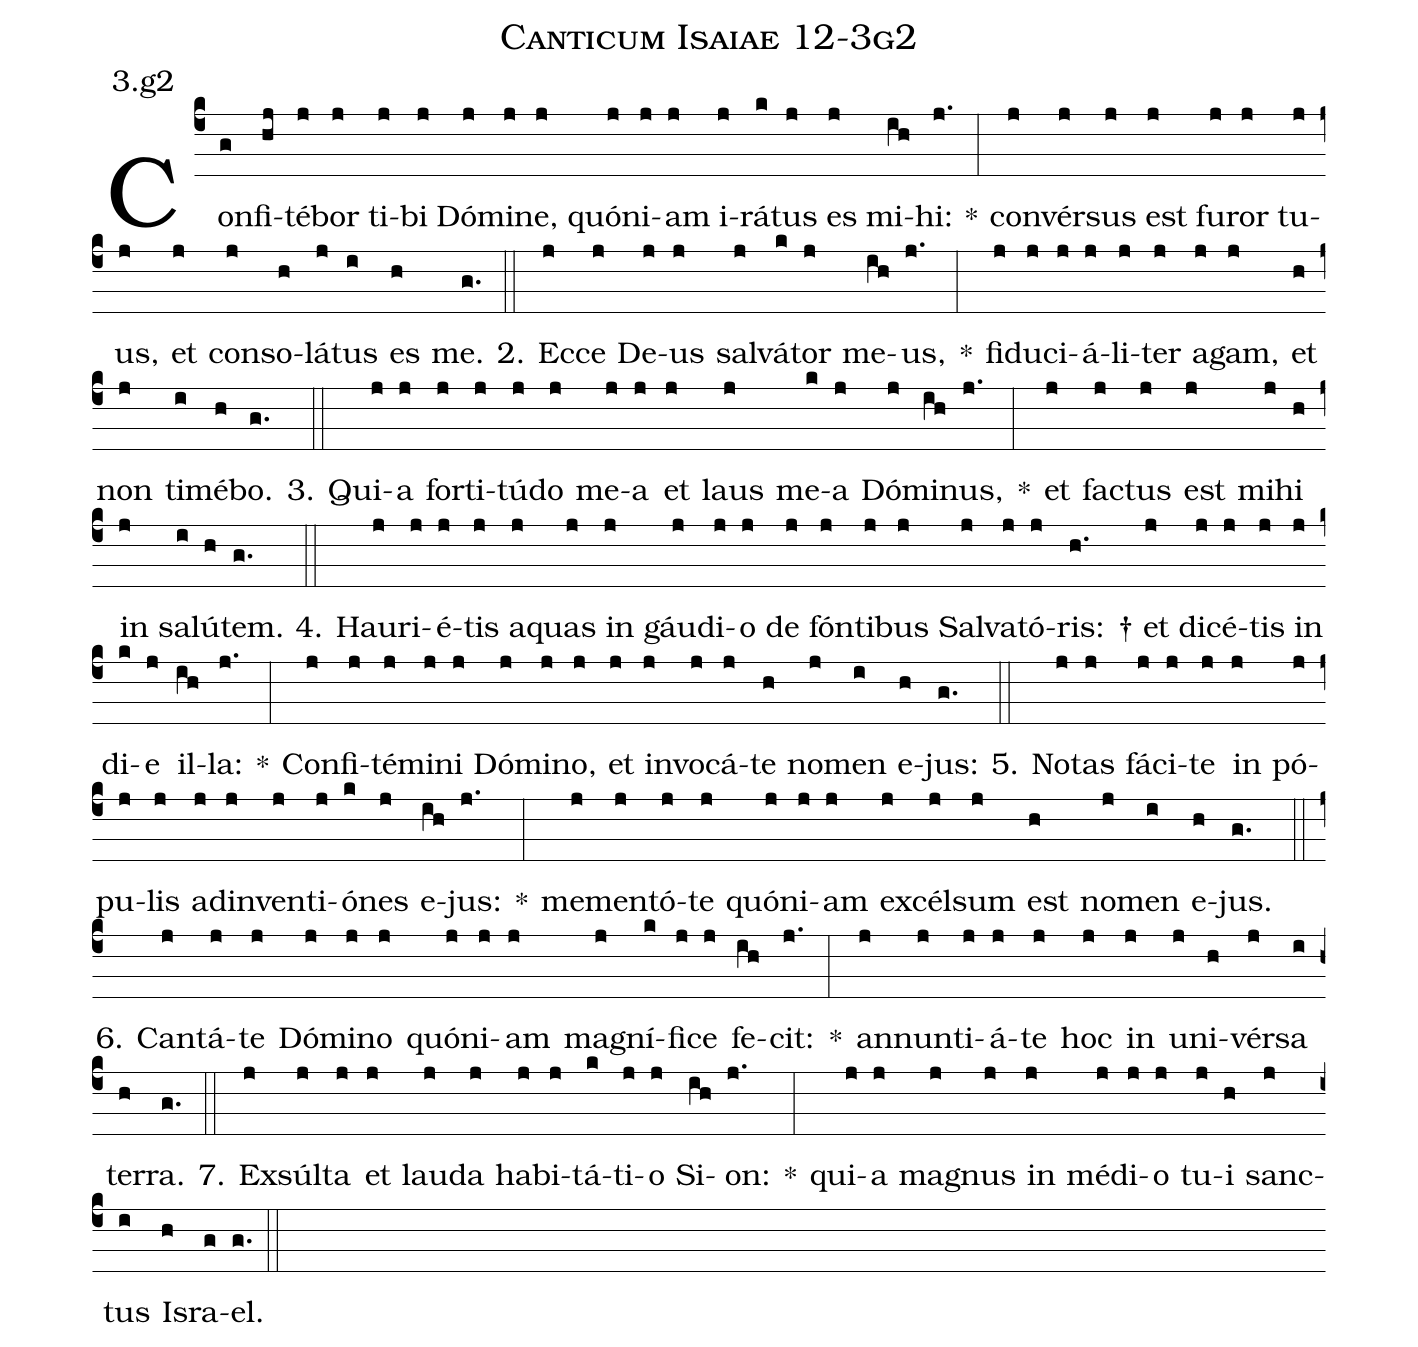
name: Canticum Isaiae 12-3g2;
annotation: 3.g2;
%%
(c4)Con(g)fi(hj)té(j)bor(j) ti(j)bi(j) Dó(j)mi(j)ne,(j) quón(j)i(j)am(j) i(j)rá(k)tus(j) es(j) mi(ih)hi:(j.) *(:) con(j)vér(j)sus(j) est(j) fu(j)ror(j) tu(j)us,(j) et(j) con(j)so(h)lá(j)tus(i) es(h) me.(g.) (::)
2. Ec(j)ce(j) De(j)us(j) sal(j)vá(k)tor(j) me(ih)us,(j.) *(:) fi(j)du(j)ci(j)á(j)li(j)ter(j) a(j)gam,(j) et(h) non(j) ti(i)mé(h)bo.(g.) (::)
3. Qui(j)a(j) for(j)ti(j)tú(j)do(j) me(j)a(j) et(j) laus(j) me(k)a(j) Dó(j)mi(ih)nus,(j.) *(:) et(j) fac(j)tus(j) est(j) mi(j)hi(h) in(j) sa(i)lú(h)tem.(g.) (::)
4. Hau(j)ri(j)é(j)tis(j) a(j)quas(j) in(j) gáu(j)di(j)o(j) de(j) fón(j)ti(j)bus(j) Sal(j)va(j)tó(j)ris: †(h.) et(j) di(j)cé(j)tis(j) in(j) di(k)e(j) il(ih)la:(j.) *(:) Con(j)fi(j)té(j)mi(j)ni(j) Dó(j)mi(j)no,(j) et(j) in(j)vo(j)cá(j)te(h) no(j)men(i) e(h)jus:(g.) (::)
5. No(j)tas(j) fá(j)ci(j)te(j) in(j) pó(j)pu(j)lis(j) ad(j)in(j)ven(j)ti(j)ó(k)nes(j) e(ih)jus:(j.) *(:) me(j)men(j)tó(j)te(j) quón(j)i(j)am(j) ex(j)cél(j)sum(j) est(h) no(j)men(i) e(h)jus.(g.) (::)
6. Can(j)tá(j)te(j) Dó(j)mi(j)no(j) quón(j)i(j)am(j) ma(j)gní(k)fi(j)ce(j) fe(ih)cit:(j.) *(:) an(j)nun(j)ti(j)á(j)te(j) hoc(j) in(j) u(j)ni(h)vér(j)sa(i) ter(h)ra.(g.) (::)
7. Ex(j)súl(j)ta(j) et(j) lau(j)da(j) ha(j)bi(j)tá(k)ti(j)o(j) Si(ih)on:(j.) *(:) qui(j)a(j) ma(j)gnus(j) in(j) mé(j)di(j)o(j) tu(j)i(h) sanc(j)tus(i) Is(h)ra(g)el.(g.) (::)
